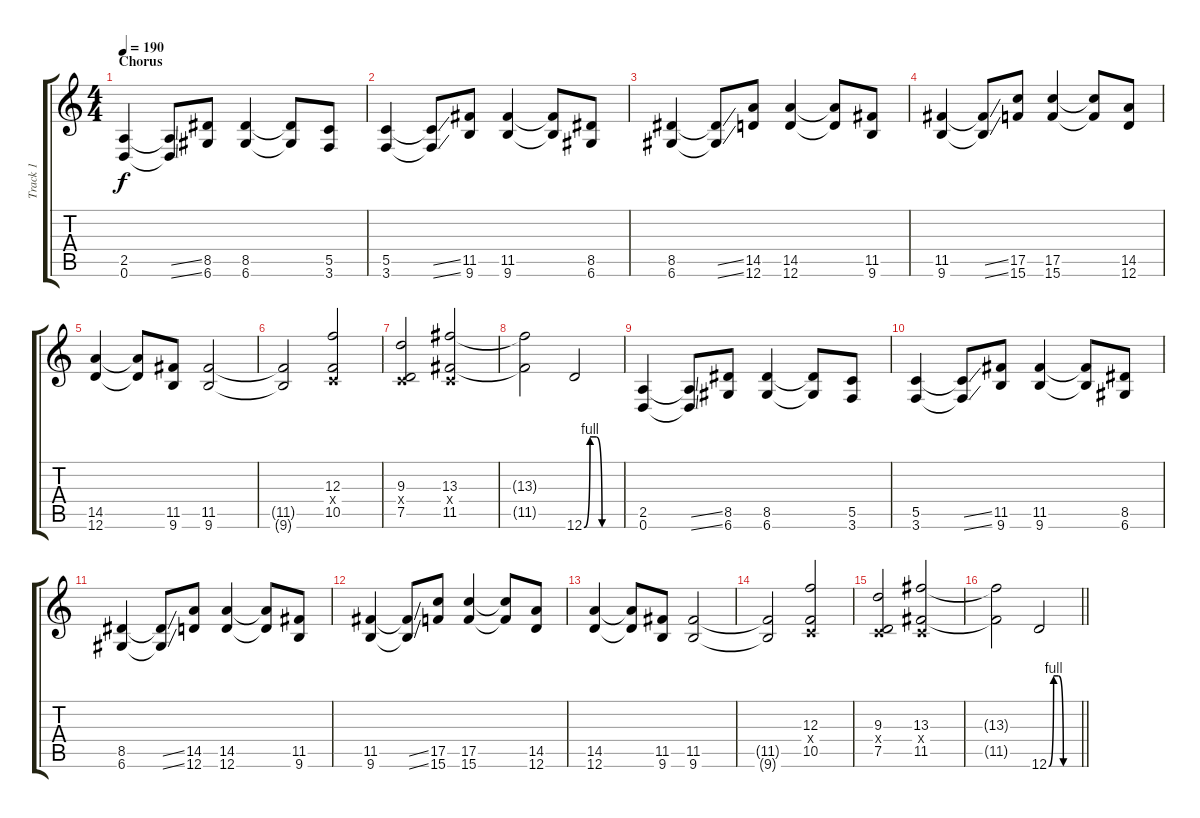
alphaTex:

\track ("Track 1" "Track 1") {instrument distortionguitar}
\staff {score tabs}
\tuning (D4 A3 F3 C3 G2 D2) {hide}
\ts (4 4)
\section ("" "Chorus")
\tempo 190
\clef g2
\ks c
(2.5 0.6).4{dy f} (2.5{ss t} 0.6{ss t}).8 (8.5 6.6).8 (8.5 6.6).4 (8.5{t} 6.6{t}).8 (5.5 3.6).8 |
(5.5 3.6).4 (5.5{ss t} 3.6{ss t}).8 (11.5 9.6).8 (11.5 9.6).4 (11.5{t} 9.6{t}).8 (8.5 6.6).8 |
(8.5 6.6).4 (8.5{ss t} 6.6{ss t}).8 (14.5 12.6).8 (14.5 12.6).4 (14.5{t} 12.6{t}).8 (11.5 9.6).8 |
(11.5 9.6).4 (11.5{ss t} 9.6{ss t}).8 (17.5 15.6).8 (17.5 15.6).4 (17.5{t} 15.6{t}).8 (14.5 12.6).8 |
(14.5 12.6).4 (14.5{t} 12.6{t}).8 (11.5 9.6).8 (11.5 9.6).2 |
(11.5{t} 9.6{t}).2 (12.3 0.4{x} 10.5).2 |
(9.3 0.4{x} 7.5).2 (13.3 0.4{x} 11.5).2 |
(13.3{t} 11.5{t}).2 12.6{be (custom 0 0 10 4 20 4 30 0 60 0)}.2 |
(2.5 0.6).4 (2.5{ss t} 0.6{ss t}).8 (8.5 6.6).8 (8.5 6.6).4 (8.5{t} 6.6{t}).8 (5.5 3.6).8 |
(5.5 3.6).4 (5.5{ss t} 3.6{ss t}).8 (11.5 9.6).8 (11.5 9.6).4 (11.5{t} 9.6{t}).8 (8.5 6.6).8 |
(8.5 6.6).4 (8.5{ss t} 6.6{ss t}).8 (14.5 12.6).8 (14.5 12.6).4 (14.5{t} 12.6{t}).8 (11.5 9.6).8 |
(11.5 9.6).4 (11.5{ss t} 9.6{ss t}).8 (17.5 15.6).8 (17.5 15.6).4 (17.5{t} 15.6{t}).8 (14.5 12.6).8 |
(14.5 12.6).4 (14.5{t} 12.6{t}).8 (11.5 9.6).8 (11.5 9.6).2 |
(11.5{t} 9.6{t}).2 (12.3 0.4{x} 10.5).2 |
(9.3 0.4{x} 7.5).2 (13.3 0.4{x} 11.5).2 |
\barLineRight lightlight
(13.3{t} 11.5{t}).2 12.6{be (custom 0 0 10 4 20 4 30 0 60 0)}.2
